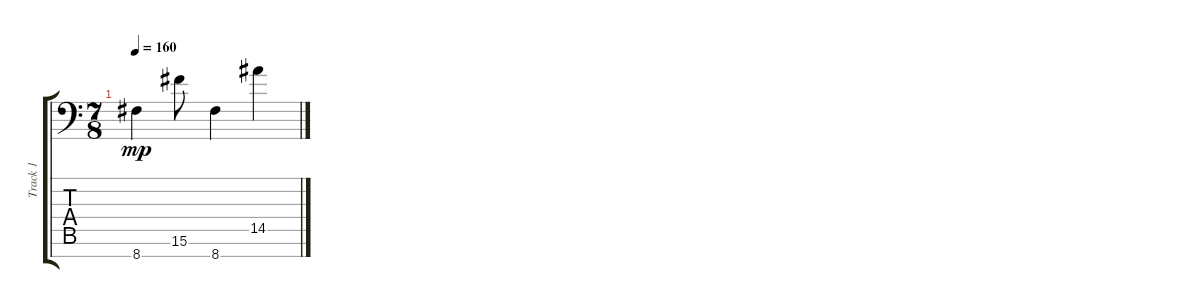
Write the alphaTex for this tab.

\track ("Track 1" "Track 1") {instrument distortionguitar}
\staff {score tabs}
\tuning (Eb4 Bb3 Gb3 Db3 Ab2 Eb2 Bb1) {hide}
\ts (7 8)
\tempo 160
\clef f4
\ks c
8.7.4{dy mp} 15.6.8 8.7.4 14.5.4
